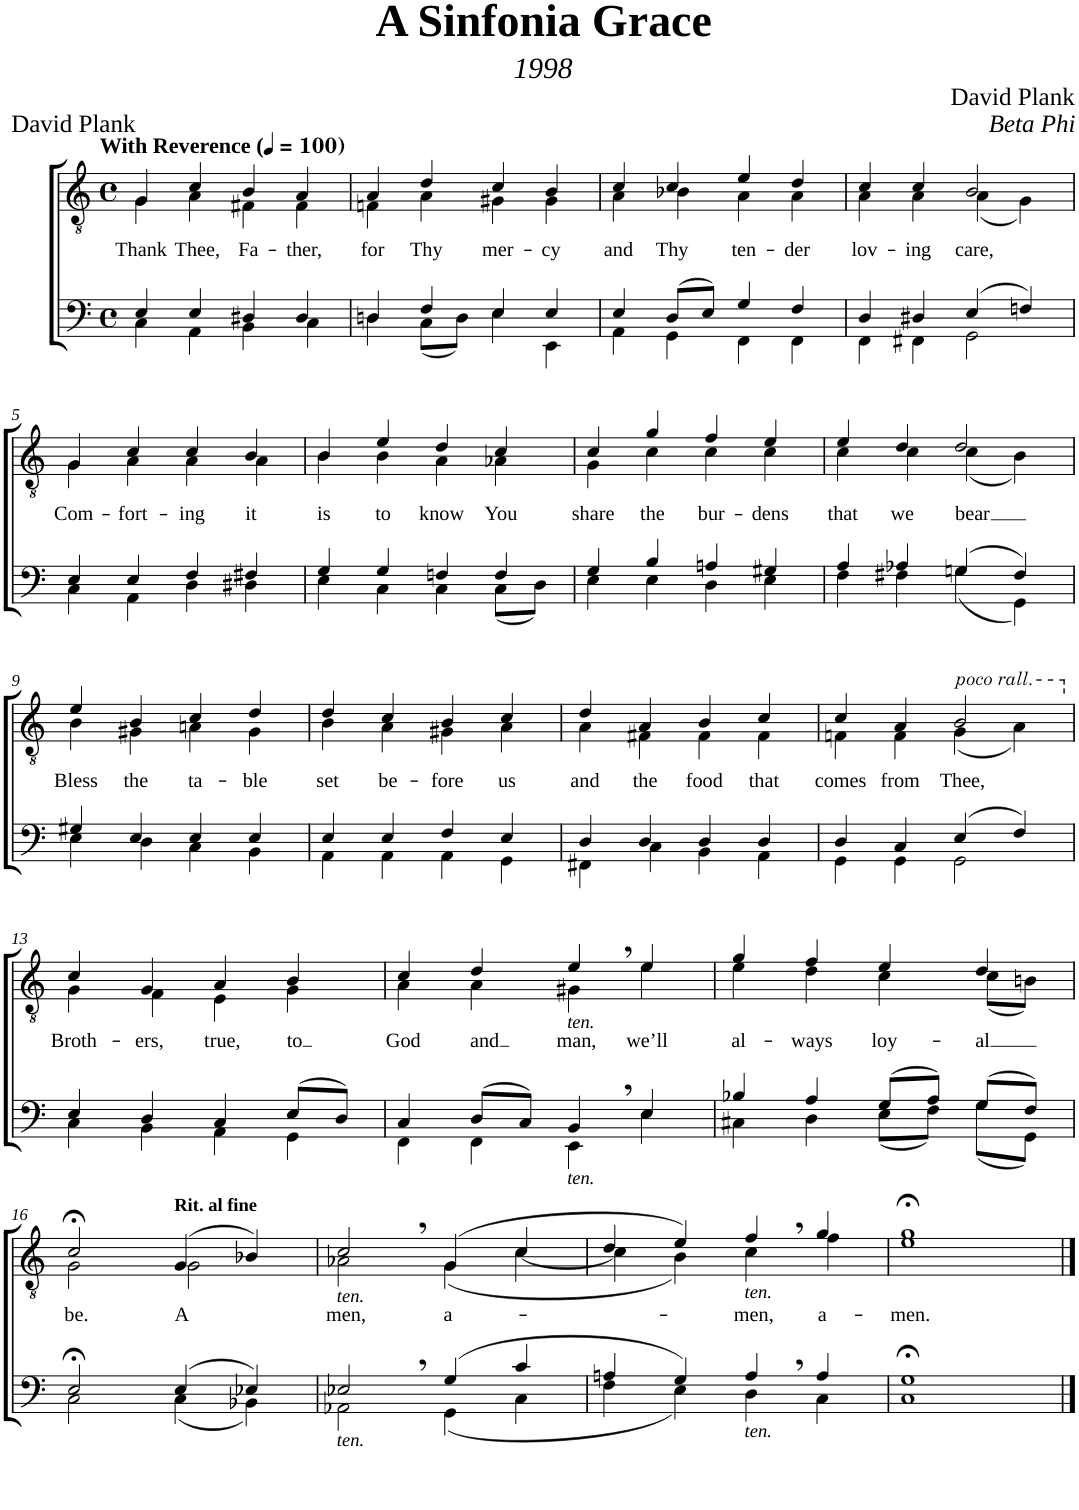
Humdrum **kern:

**kern	**kern	**text
*part2	*part1	*part1
*staff2	*staff1	*staff1
*I"Voice	*I"Voice	*
*I'V	*I'V	*
*clefF4	*clefGv2	*
*k[]	*k[]	*
*M4/4	*M4/4	*
*met(c)	*met(c)	*
*MM100	*MM100	*
=1	=1	=1
*^	*^	*
!	!	!LO:TX:a:B:t=With Reverence	!	!
!	!	!	!	!LO:LY:b
4E/	4C\	4G/	4G\	Thank
!	!	!	!	!LO:LY:b
4E/	4AA\	4c/	4A\	Thee,
!	!	!	!	!LO:LY:b
4D#X/	4BB\	4B/	4F#X\	Fa-
!	!	!	!	!LO:LY:b
4D#/	4C\	4A/	4F#\	-ther,
=2	=2	=2	=2	=2
!	!	!	!	!LO:LY:b
4Dn/	4D\	4A/	4Fn\	for
!	!	!	!	!LO:LY:b
4F/	(<8C\L	4d/	4A\	Thy
.	8D\J)	.	.	.
!	!	!	!	!LO:LY:b
4E/	4E\	4c/	4G#X\	mer-
!	!	!	!	!LO:LY:b
4E/	4EE\	4B/	4G#\	-cy
=3	=3	=3	=3	=3
!	!	!	!	!LO:LY:b
4E/	4AA\	4c/	4A\	and
!	!	!	!	!LO:LY:b
(>8D/L	4GG\	4c/	4B-X\	Thy
8E/J)	.	.	.	.
!	!	!	!	!LO:LY:b
4G/	4FF\	4e/	4A\	ten-
!	!	!	!	!LO:LY:b
4F/	4FF\	4d/	4A\	-der
=4	=4	=4	=4	=4
!	!	!	!	!LO:LY:b
4D/	4FF\	4c/	4A\	lov-
!	!	!	!	!LO:LY:b
4D#X/	4FF#X\	4c/	4A\	-ing
!	!	!	!	!LO:LY:b
(>4E/	2GG\	2B/	(<4A\	care,
4Fn/)	.	.	4G\)	.
!!LO:LB:g=z	!!
=5	=5	=5	=5	=5
!	!	!	!	!LO:LY:b
4E/	4C\	4G/	4G\	Com-
!	!	!	!	!LO:LY:b
4E/	4AA\	4c/	4A\	-fort-
!	!	!	!	!LO:LY:b
4F/	4D\	4c/	4A\	-ing
!	!	!	!	!LO:LY:b
4F#X/	4D#X\	4B/	4A\	it
=6	=6	=6	=6	=6
!	!	!	!	!LO:LY:b
4G/	4E\	4B/	4B\	is
!	!	!	!	!LO:LY:b
4G/	4C\	4e/	4B\	to
!	!	!	!	!LO:LY:b
4Fn/	4C\	4d/	4A\	know
!	!	!	!	!LO:LY:b
4F/	(<8C\L	4c/	4A-X\	You
.	8D\J)	.	.	.
=7	=7	=7	=7	=7
!	!	!	!	!LO:LY:b
4G/	4E\	4c/	4G\	share
!	!	!	!	!LO:LY:b
4B/	4E\	4g/	4c\	the
!	!	!	!	!LO:LY:b
4An/	4D\	4f/	4c\	bur-
!	!	!	!	!LO:LY:b
4G#X/	4E\	4e/	4c\	-dens
=8	=8	=8	=8	=8
!	!	!	!	!LO:LY:b
4A/	4F\	4e/	4c\	that
!	!	!	!	!LO:LY:b
4A-X/	4F#X\	4d/	4c\	we
!	!	!	!	!LO:LY:b
(>4Gn/	(4G\	2d/	(<4c\	bear
4F#/)	4GG\)	.	4B\)	.
!!LO:LB:g=z	!!
=9	=9	=9	=9	=9
!	!	!	!	!LO:LY:b
4G#X/	4E\	4e/	4B\	Bless
!	!	!	!	!LO:LY:b
4E/	4D\	4B/	4G#X\	the
!	!	!	!	!LO:LY:b
4E/	4C\	4c/	4An\	ta-
!	!	!	!	!LO:LY:b
4E/	4BB\	4d/	4G#\	-ble
=10	=10	=10	=10	=10
!	!	!	!	!LO:LY:b
4E/	4AA\	4d/	4B\	set
!	!	!	!	!LO:LY:b
4E/	4AA\	4c/	4A\	be-
!	!	!	!	!LO:LY:b
4F/	4AA\	4B/	4G#X\	-fore
!	!	!	!	!LO:LY:b
4E/	4GG\	4c/	4A\	us
=11	=11	=11	=11	=11
!	!	!	!	!LO:LY:b
4D/	4FF#X\	4d/	4A\	and
!	!	!	!	!LO:LY:b
4D/	4C\	4A/	4F#X\	the
!	!	!	!	!LO:LY:b
4D/	4BB\	4B/	4F#\	food
!	!	!	!	!LO:LY:b
4D/	4AA\	4c/	4F#\	that
=12	=12	=12	=12	=12
!	!	!	!	!LO:LY:b
4D/	4GG\	4c/	4Fn\	comes
!	!	!	!	!LO:LY:b
4C/	4GG\	4A/	4F\	from
!	!	!LO:TX:a:t=poco rall.	!	!
!	!	!	!	!LO:LY:b
(>4E/	2GG\	2B/	(<4G\	Thee,
4F/)	.	.	4A\)	.
!!LO:LB:g=z	!!
=13	=13	=13	=13	=13
!	!	!	!	!LO:LY:b
4E/	4C\	4c/	4G\	Broth-
!	!	!	!	!LO:LY:b
4D/	4BB\	4G/	4F\	-ers,
!	!	!	!	!LO:LY:b
4C/	4AA\	4A/	4E\	true,
!	!	!	!	!LO:LY:b
(>8E/L	4GG\	4B/	4G\	to
8D/J)	.	.	.	.
=14	=14	=14	=14	=14
!	!	!	!	!LO:LY:b
4C/	4FF\	4c/	4A\	God
!	!	!	!	!LO:LY:b
(>8D/L	4FF\	4d/	4A\	and
8C/J)	.	.	.	.
!	!	!LO:TX:b:i:t=ten.	!	!
!LO:TX:b:i:t=ten.	!	!	!	!
!	!	!	!	!LO:LY:b
4BB,/	4EE\	4e,/	4G#X\	man,
!	!	!	!	!LO:LY:b
4E/	4E\	4e/	4e\	we’ll
=15	=15	=15	=15	=15
!	!	!	!	!LO:LY:b
4B-X/	4C#X\	4g/	4e\	al-
!	!	!	!	!LO:LY:b
4A/	4D\	4f/	4d\	-ways
!	!	!	!	!LO:LY:b
(>8G/L	(<8E\L	4e/	4c\	loy-
8A/J)	8F\J)	.	.	.
!	!	!	!	!LO:LY:b
(>8G/L	(<8G\L	4d/	(<8c\L	-al
8F/J)	8GG\J)	.	8Bn\J)	.
!!LO:LB:g=z	!!
=16	=16	=16	=16	=16
!	!	!	!	!LO:LY:b
2E;</	2C\	2c;</	2G\	be.
!	!	!LO:TX:a:B:t=Rit. al fine	!	!
!	!	!	!	!LO:LY:b
(>4E/	(<4C\	(>4G/	2G\	A-
4E-X/)	4BB-X\)	4B-X/)	.	.
=17	=17	=17	=17	=17
!	!	!LO:TX:b:i:t=ten.	!	!
!LO:TX:b:i:t=ten.	!	!	!	!
!	!	!	!	!LO:LY:b
2E-X,/	2AA-X\	2c,/	2A-X\	men,
!	!	!	!	!LO:LY:b
(>4G/	(<4GG\	(>4G/	(<4G\	a-
4c/	4C\	4c/	[<4c\	.
=18	=18	=18	=18	=18
4An/	4F\	4d/	4c\]	.
4G/)	4E\)	4e/)	4B\)	.
!	!	!LO:TX:b:i:t=ten.	!	!
!LO:TX:b:i:t=ten.	!	!	!	!
!	!	!	!	!LO:LY:b
4A,/	4D\	4f,/	4c\	men,
!	!	!	!	!LO:LY:b
4A/	4C\	4g/	4f\	a-
=19	=19	=19	=19	=19
!	!	!	!	!LO:LY:b
1G;<	1C	1g;<	1e	-men.
*v	*v	*	*	*
*	*v	*v	*
==	==	==
*-	*-	*-
